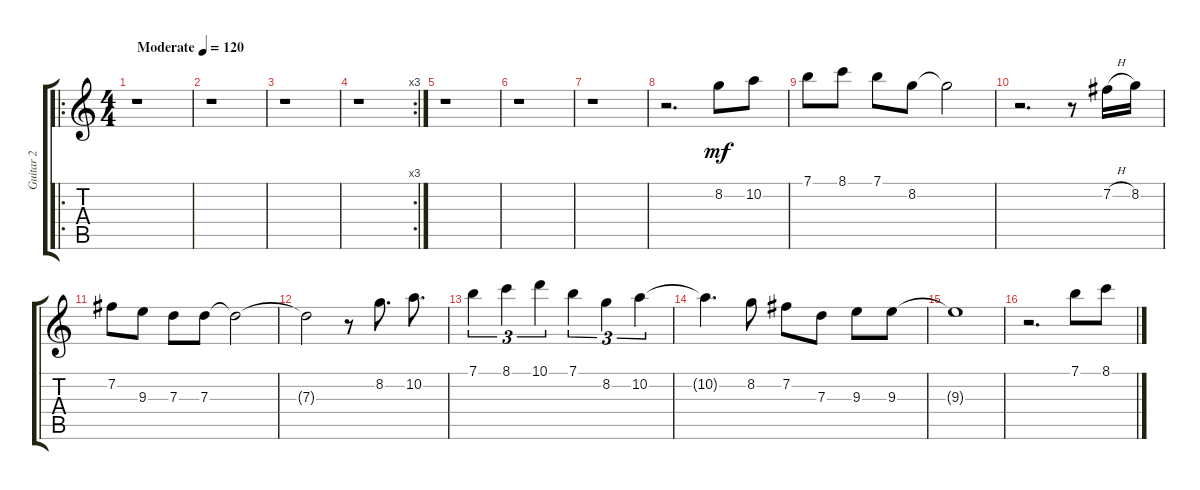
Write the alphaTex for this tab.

\track ("Guitar 2" "Guitar 2") {instrument acousticguitarnylon}
\staff {score tabs}
\tuning (E4 B3 G3 D3 A2 E2) {hide}
\ro
\ts (4 4)
\tempo (120 "Moderate")
\clef g2
\ks c
r.1{dy mf instrument acousticguitarnylon} |
r.1 |
r.1 |
\rc 3
r.1 |
r.1 |
r.1 |
r.1 |
r.2{d} 8.2.8 10.2.8 |
7.1.8 8.1.8 7.1.8 8.2.8 8.2{t}.2 |
r.2{d} r.8 7.2{h}.16 8.2.16 |
7.2.8 9.3.8 7.3.8 7.3.8 7.3{t}.2 |
7.3{t}.2 r.8 8.2.8{d} 10.2.8{d} |
7.1.4{tu (3 2)} 8.1.4{tu (3 2)} 10.1.4{tu (3 2)} 7.1.4{tu (3 2)} 8.2.4{tu (3 2)} 10.2.4{tu (3 2)} |
10.2{t}.4{d} 8.2.8 7.2.8 7.3.8 9.3.8 9.3.8 |
9.3{t}.1 |
r.2{d} 7.1.8 8.1.8
